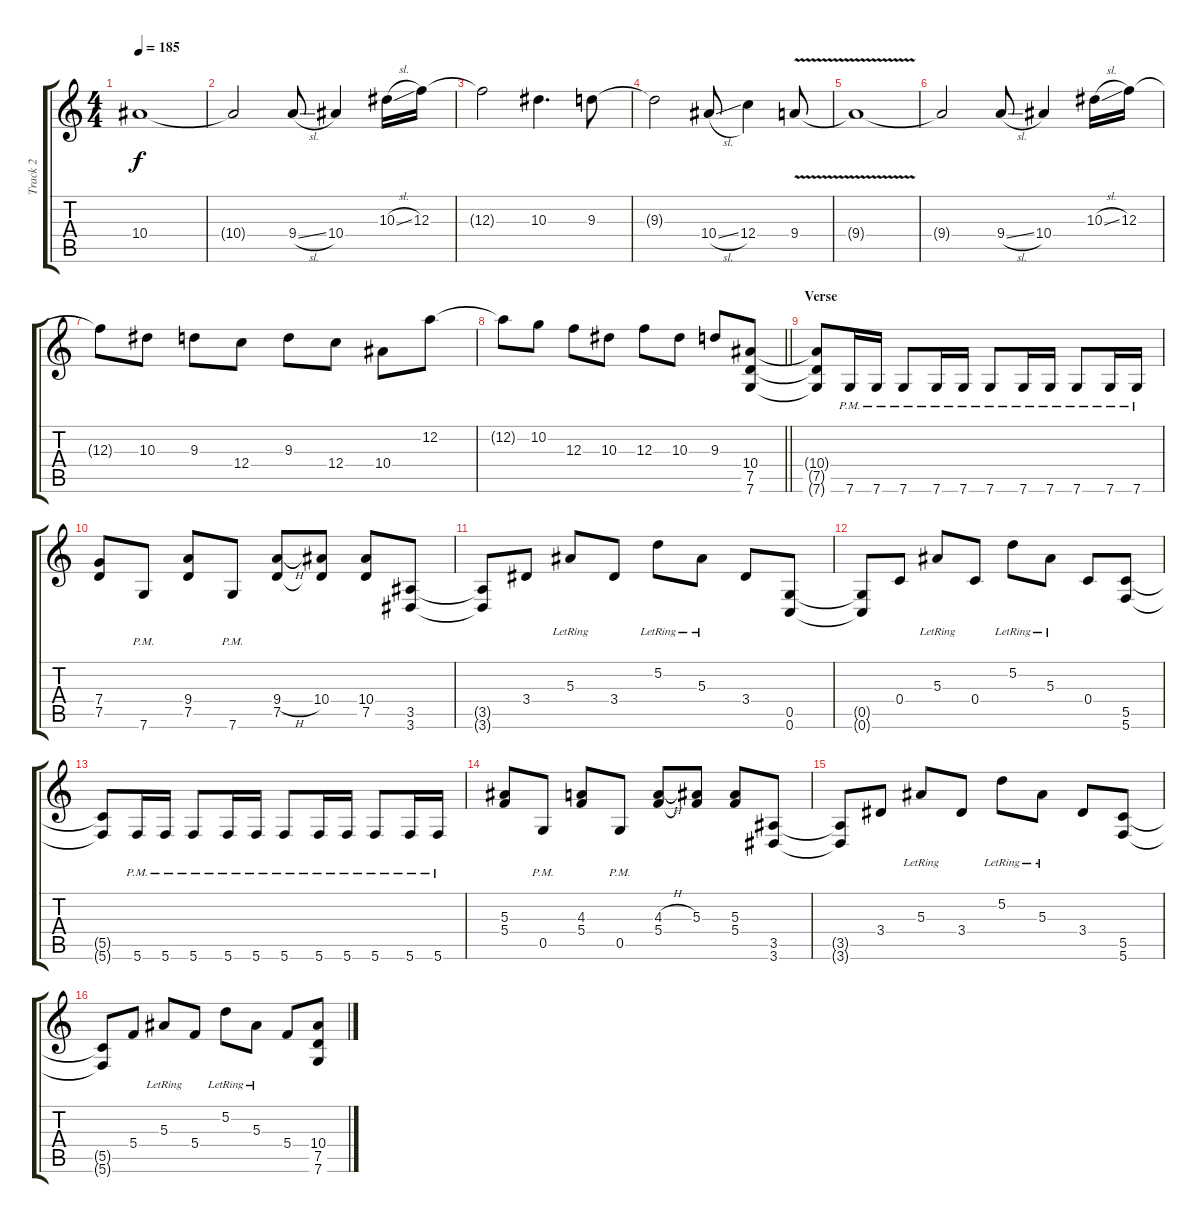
\track ("Track 2" "Track 2") {instrument distortionguitar}
\staff {score tabs}
\tuning (D4 A3 F3 C3 G2 C2) {hide}
\ts (4 4)
\tempo 185
\clef g2
\ks c
10.4{t}.1{dy f} |
10.4{t}.2 9.4{sl}.8 10.4.4 10.3{sl}.16 12.3.16 |
12.3{t}.2 10.3.4{d} 9.3.8 |
9.3{t}.2 10.4{sl}.8 12.4.4 9.4{v}.8 |
9.4{t}.1 |
9.4{t}.2 9.4{sl}.8 10.4.4 10.3{sl}.16 12.3.16 |
12.3{t}.8 10.3.8 9.3.8 12.4.8 9.3.8 12.4.8 10.4.8 12.2.8 |
\barLineRight lightlight
12.2{t}.8 10.2.8 12.3.8 10.3.8 12.3.8 10.3.8 9.3.8 (10.4 7.5 7.6).8 |
\section ("" "Verse")
(10.4{t} 7.5{t} 7.6{t}).8 7.6{pm}.16 7.6{pm}.16 7.6{pm}.8 7.6{pm}.16 7.6{pm}.16 7.6{pm}.8 7.6{pm}.16 7.6{pm}.16 7.6{pm}.8 7.6{pm}.16 7.6{pm}.16 |
(7.4 7.5).8 7.6{pm}.8 (9.4 7.5).8 7.6{pm}.8 (9.4{h} 7.5).8 (10.4 7.5{t}).8 (10.4 7.5).8 (3.5 3.6).8 |
(3.5{t} 3.6{t}).8 3.4.8 5.3{lr}.8 3.4.8 5.2{lr}.8 5.3{lr}.8 3.4.8 (0.5 0.6).8 |
(0.5{t} 0.6{t}).8 0.4.8 5.3{lr}.8 0.4.8 5.2{lr}.8 5.3{lr}.8 0.4.8 (5.5 5.6).8 |
(5.5{t} 5.6{t}).8 5.6{pm}.16 5.6{pm}.16 5.6{pm}.8 5.6{pm}.16 5.6{pm}.16 5.6{pm}.8 5.6{pm}.16 5.6{pm}.16 5.6{pm}.8 5.6{pm}.16 5.6{pm}.16 |
(5.3 5.4).8 0.5{pm}.8 (4.3 5.4).8 0.5{pm}.8 (4.3{h} 5.4).8 (5.3 5.4{t}).8 (5.3 5.4).8 (3.5 3.6).8 |
(3.5{t} 3.6{t}).8 3.4.8 5.3{lr}.8 3.4.8 5.2{lr}.8 5.3{lr}.8 3.4.8 (5.5 5.6).8 |
(5.5{t} 5.6{t}).8 5.4.8 5.3{lr}.8 5.4.8 5.2{lr}.8 5.3{lr}.8 5.4.8 (10.4 7.5 7.6).8
